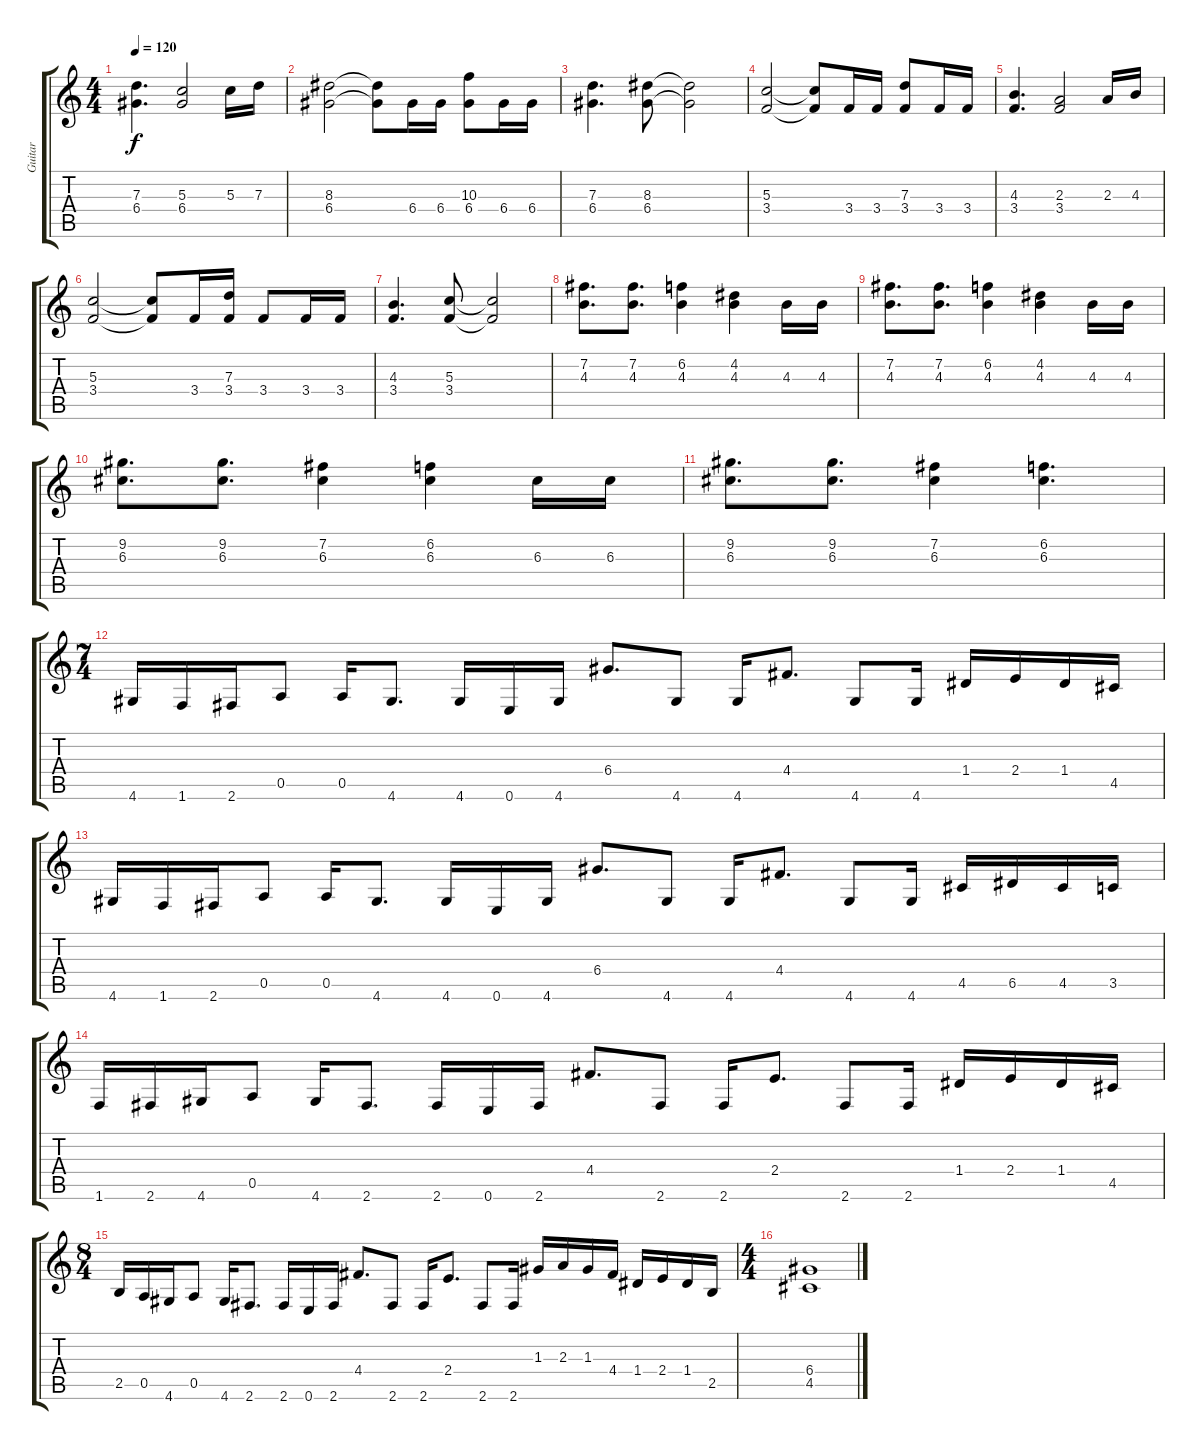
\track ("Guitar" "Guitar") {instrument distortionguitar}
\staff {score tabs}
\tuning (E4 B3 G3 D3 A2 E2) {hide}
\ts (4 4)
\tempo 120
\clef g2
\ks c
(7.3 6.4).4{d dy f} (5.3 6.4).2 5.3.16 7.3.16 |
(8.3 6.4).2 (8.3{t} 6.4{t}).8 6.4.16 6.4.16 (10.3 6.4).8 6.4.16 6.4.16 |
(7.3 6.4).4{d} (8.3 6.4).8 (8.3{t} 6.4{t}).2 |
(5.3 3.4).2 (5.3{t} 3.4{t}).8 3.4.16 3.4.16 (7.3 3.4).8 3.4.16 3.4.16 |
(4.3 3.4).4{d} (2.3 3.4).2 2.3.16 4.3.16 |
(5.3 3.4).2 (5.3{t} 3.4{t}).8 3.4.16 (7.3 3.4).16 3.4.8 3.4.16 3.4.16 |
(4.3 3.4).4{d} (5.3 3.4).8 (5.3{t} 3.4{t}).2 |
(7.2 4.3).8{d} (7.2 4.3).8{d} (6.2 4.3).4 (4.2 4.3).4 4.3.16 4.3.16 |
(7.2 4.3).8{d} (7.2 4.3).8{d} (6.2 4.3).4 (4.2 4.3).4 4.3.16 4.3.16 |
(9.2 6.3).8{d} (9.2 6.3).8{d} (7.2 6.3).4 (6.2 6.3).4 6.3.16 6.3.16 |
(9.2 6.3).8{d} (9.2 6.3).8{d} (7.2 6.3).4 (6.2 6.3).4{d} |
\ts (7 4)
4.6.16 1.6.16 2.6.16 0.5.8 0.5.16 4.6.8{d} 4.6.16 0.6.16 4.6.16 6.4.8{d} 4.6.8 4.6.16 4.4.8{d} 4.6.8 4.6.16 1.4.16 2.4.16 1.4.16 4.5.16 |
4.6.16 1.6.16 2.6.16 0.5.8 0.5.16 4.6.8{d} 4.6.16 0.6.16 4.6.16 6.4.8{d} 4.6.8 4.6.16 4.4.8{d} 4.6.8 4.6.16 4.5.16 6.5.16 4.5.16 3.5.16 |
1.6.16 2.6.16 4.6.16 0.5.8 4.6.16 2.6.8{d} 2.6.16 0.6.16 2.6.16 4.4.8{d} 2.6.8 2.6.16 2.4.8{d} 2.6.8 2.6.16 1.4.16 2.4.16 1.4.16 4.5.16 |
\ts (8 4)
2.5.16 0.5.16 4.6.16 0.5.8 4.6.16 2.6.8{d} 2.6.16 0.6.16 2.6.16 4.4.8{d} 2.6.8 2.6.16 2.4.8{d} 2.6.8 2.6.16 1.3.16 2.3.16 1.3.16 4.4.16 1.4.16 2.4.16 1.4.16 2.5.16 |
\ts (4 4)
(6.4 4.5).1
